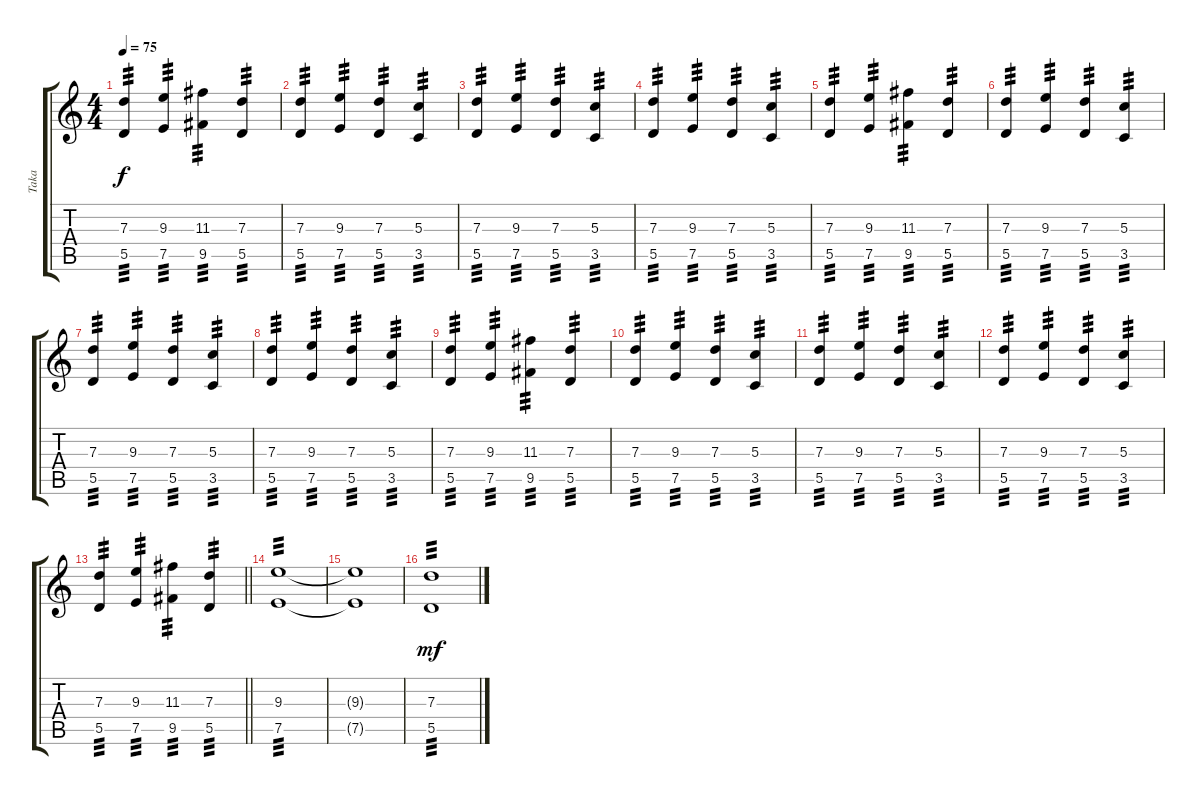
\track ("Taka" "Taka") {instrument electricguitarjazz}
\staff {score tabs}
\tuning (E4 B3 G3 D3 A2 E2) {hide}
\ts (4 4)
\tempo 75
\clef g2
\ks c
(7.3 5.5).4{tp 3 dy f} (9.3 7.5).4{tp 3} (11.3 9.5).4{tp 3} (7.3 5.5).4{tp 3} |
(7.3 5.5).4{tp 3} (9.3 7.5).4{tp 3} (7.3 5.5).4{tp 3} (5.3 3.5).4{tp 3} |
(7.3 5.5).4{tp 3} (9.3 7.5).4{tp 3} (7.3 5.5).4{tp 3} (5.3 3.5).4{tp 3} |
(7.3 5.5).4{tp 3} (9.3 7.5).4{tp 3} (7.3 5.5).4{tp 3} (5.3 3.5).4{tp 3} |
(7.3 5.5).4{tp 3} (9.3 7.5).4{tp 3} (11.3 9.5).4{tp 3} (7.3 5.5).4{tp 3} |
(7.3 5.5).4{tp 3} (9.3 7.5).4{tp 3} (7.3 5.5).4{tp 3} (5.3 3.5).4{tp 3} |
(7.3 5.5).4{tp 3} (9.3 7.5).4{tp 3} (7.3 5.5).4{tp 3} (5.3 3.5).4{tp 3} |
(7.3 5.5).4{tp 3} (9.3 7.5).4{tp 3} (7.3 5.5).4{tp 3} (5.3 3.5).4{tp 3} |
(7.3 5.5).4{tp 3} (9.3 7.5).4{tp 3} (11.3 9.5).4{tp 3} (7.3 5.5).4{tp 3} |
(7.3 5.5).4{tp 3} (9.3 7.5).4{tp 3} (7.3 5.5).4{tp 3} (5.3 3.5).4{tp 3} |
(7.3 5.5).4{tp 3} (9.3 7.5).4{tp 3} (7.3 5.5).4{tp 3} (5.3 3.5).4{tp 3} |
(7.3 5.5).4{tp 3} (9.3 7.5).4{tp 3} (7.3 5.5).4{tp 3} (5.3 3.5).4{tp 3} |
\barLineRight lightlight
(7.3 5.5).4{tp 3} (9.3 7.5).4{tp 3} (11.3 9.5).4{tp 3} (7.3 5.5).4{tp 3} |
\section ("" "")
(9.3 7.5).1{tp 3} |
(9.3{t} 7.5{t}).1 |
(7.3 5.5).1{tp 3 dy mf}
